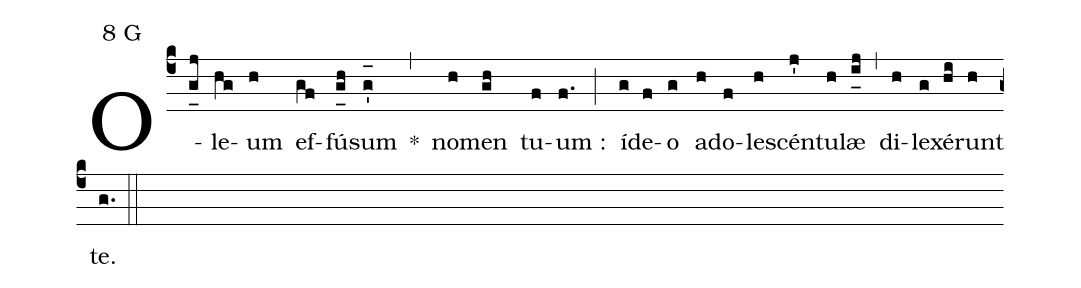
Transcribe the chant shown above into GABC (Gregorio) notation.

mode:8 G;
%%
(c4) O(g_[uh:l]j)le(hg)um(h) ef(gf)fú(g_[uh:l]h)sum(g'_[oh:h]) *(,) no(h)men(gh) tu(f)um :(f.) (;) íd(g)e(f)o(g) ad(h)o(f)le(h)scén(j')tu(h)læ(i_[uh:l]j) (,) di(h)le(g)xé(hi)runt(h) te.(g.) (::)
